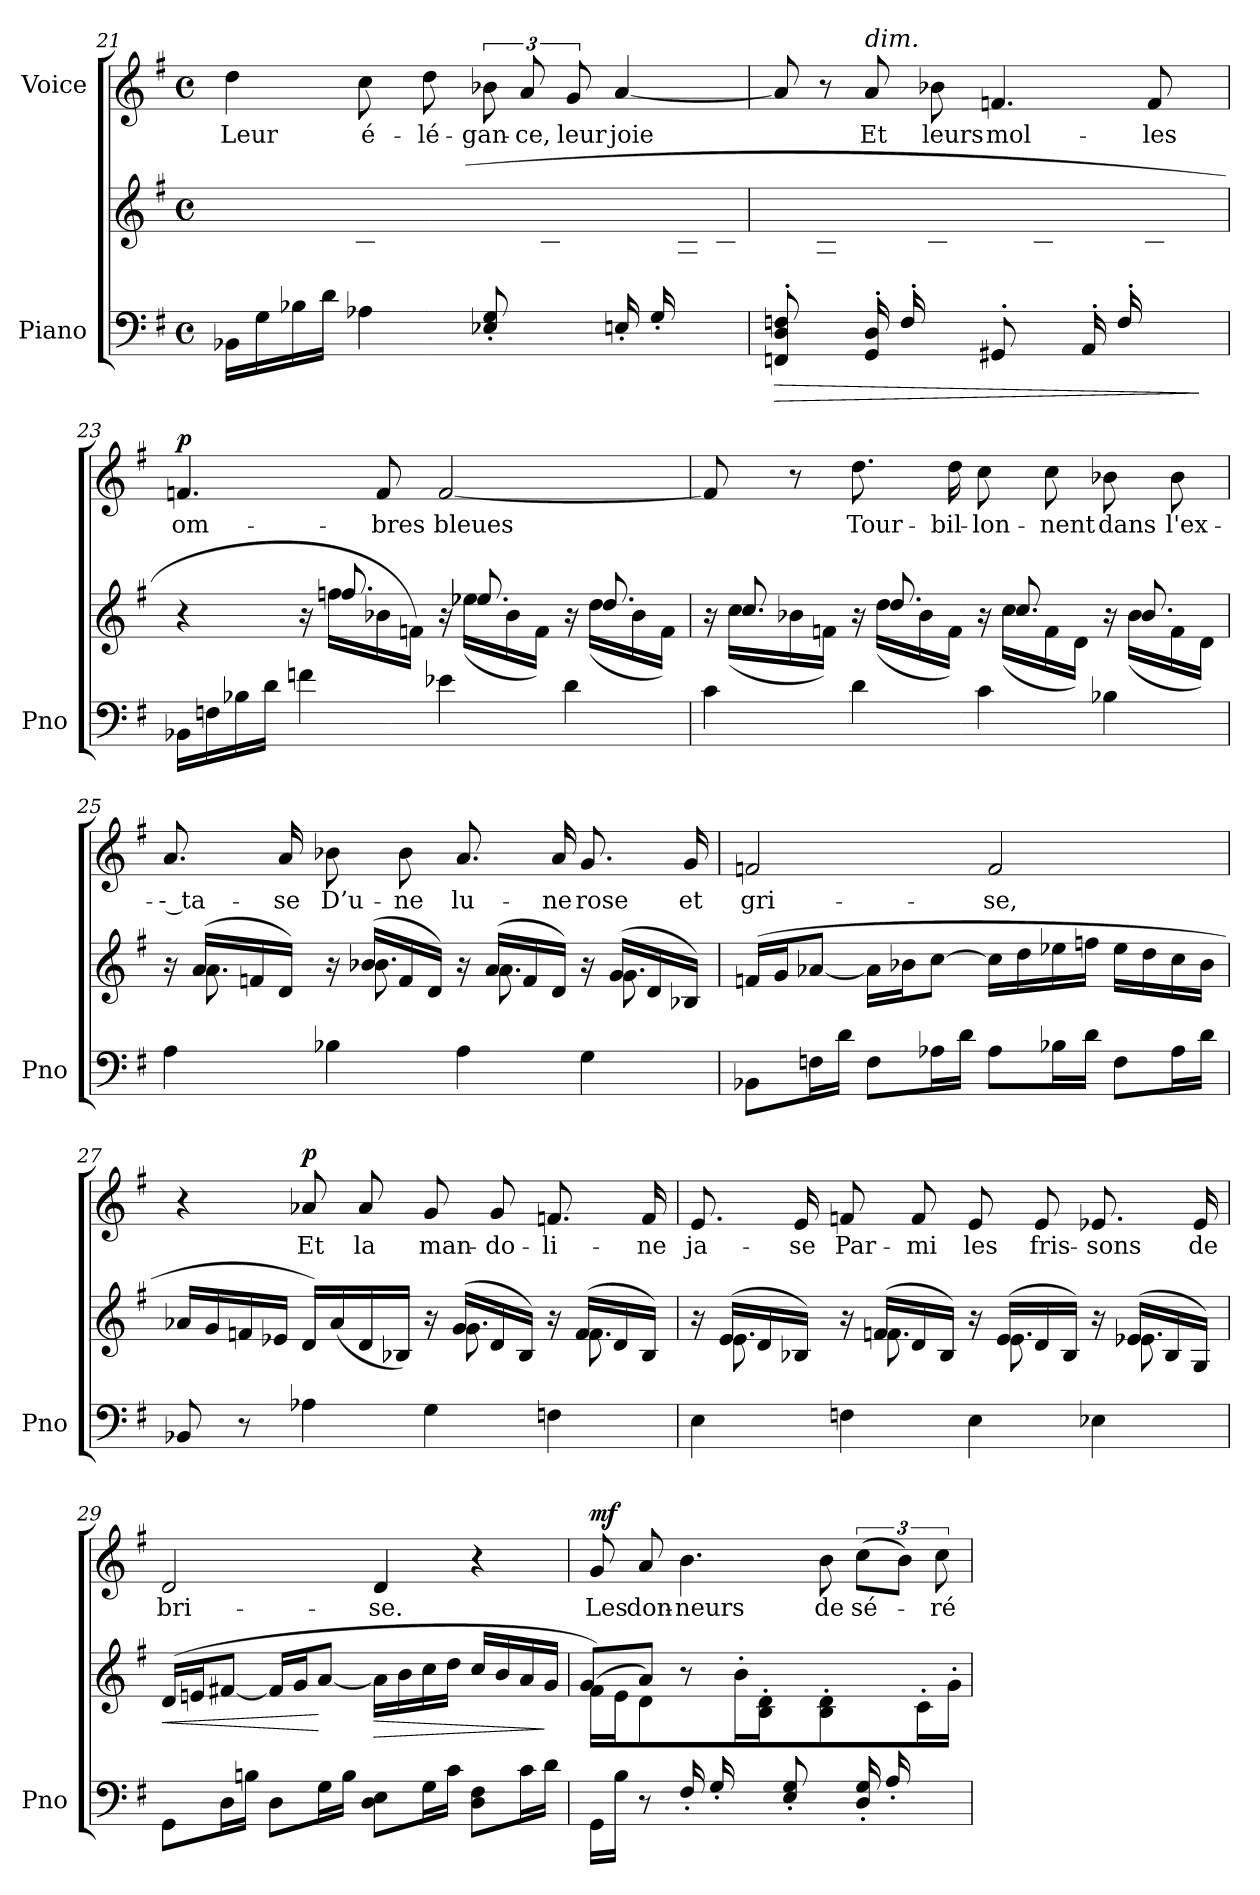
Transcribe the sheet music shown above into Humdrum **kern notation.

**kern	**kern	**dynam	**kern	**text	**dynam
*part2	*part2	*part2	*part1	*part1	*part1
*staff3	*staff2	*staff2/3	*staff1	*staff1	*staff1
*I"Piano	*	*	*I"Voice	*	*
*I'Pno	*	*	*	*	*
*clefF4	*clefG2	*	*clefG2	*	*
*k[f#]	*k[f#]	*	*k[f#]	*	*
*M4/4	*M4/4	*	*M4/4	*	*
*met(c)	*met(c)	*	*met(c)	*	*
=21	=21	=21	=21	=21	=21
*^	*	*	*	*	*
2ryy	(<16BB-X\LL	4ryy	.	4dd\	Leur	.
.	16G\	.	.	.	.	.
.	16B-X\	.	.	.	.	.
.	16d\JJ	.	.	.	.	.
.	4A-X\	16c/LL	.	8cc\	é-	.
.	.	16d/	.	.	.	.
.	.	16fn/	.	8dd\	-lé-	.
.	.	(16dd/JJ	.	.	.	.
8E-X/' 8G/'L	2ryy	8ryy	.	12b-X\	-gan-	.
.	.	.	.	12a/	-ce,	.
8ryy	.	8B-X\' 8d\' 8b-X\'J	.	.	.	.
.	.	.	.	12g/	leur	.
16En'/LL	.	8ryy	.	[4a/	joie	.
16G'/	.	.	.	.	.	.
8ryy	.	16A'\	.	.	.	.
.	.	16c#X\' 16a\'JJ	.	.	.	.
=22	=22	=22	=22	=22	=22	=22
!	!	!	!LO:HP:b=2	!	!	!
8FFn/' 8D/' 8Fn/'L	1ryy	8ryy	>	8a/]	.	.
8ryy	.	8A\' 8d\' 8a\'J	.	8r	.	.
!	!	!	!	!LO:TX:a:i:t=dim.	!	!
16GG/' 16D/'LL	.	8ryy	.	8a/	Et	.
16F'/	.	.	.	.	.	.
8ryy	.	16B-X'\	.	8b-X\	leurs	.
.	.	16d\' 16b-X\'JJ	.	.	.	.
8GG#X'/L	.	8ryy	.	4.fn/	mol-	.
8ryy	.	8Bn\' 8d\' 8fn\'J	.	.	.	.
16AA'/LL	.	8ryy	.	.	.	.
16F'/	.	.	.	.	.	.
8ryy	.	16cn'\	.	8f/	-les	.
.	.	16e-X\' 16f\'JJ	]	.	.	.
*v	*v	*	*	*	*	*
=23	=23	=23	=23	=23	=23
*	*^	*	*	*	*
!	!	!	!LO:DY:b	!	!	!
!	!	!	!LO:DY:n=1:b	!	!	!LO:DY:a
16BB-X\LL	4r	4ryy	pp other-dynamics	4.fn/	om-	p
16Fn\	.	.	.	.	.	.
16B-X\	.	.	.	.	.	.
16d\JJ	.	.	.	.	.	.
4fn\	16r	16ryy	.	.	.	.
.	8.ffn/	16ff\LL	.	.	.	.
.	.	16b-X\	.	8f/	-bres	.
.	.	16fn\JJ)	.	.	.	.
4e-X\	16r	16ryy	.	[2f/	bleues	.
.	8.ee-X/	(16ee-\LL	.	.	.	.
.	.	16b-\	.	.	.	.
.	.	16f\JJ)	.	.	.	.
4d\	16r	16ryy	.	.	.	.
.	8.dd/	(16dd\LL	.	.	.	.
.	.	16b-\	.	.	.	.
.	.	16f\JJ)	.	.	.	.
=24	=24	=24	=24	=24	=24	=24
4c\	16r	16ryy	.	8f/]	.	.
.	8.cc/	(16cc\LL	.	.	.	.
.	.	16b-X\	.	8r	.	.
.	.	16fn\JJ)	.	.	.	.
!	!	!	!	!	!	!LO:DY:a
!	!	!	!	!	!	!LO:DY:n=1:a
4d\	16r	16ryy	.	8.dd\	Tour-	p other-dynamics
.	8.dd/	(16dd\LL	.	.	.	.
.	.	16b-\	.	.	.	.
.	.	16f\JJ)	.	16dd\	-bil-	.
4c\	16r	16ryy	.	8cc\	-lon-	.
.	8.cc/	(16cc\LL	.	.	.	.
.	.	16f\	.	8cc\	-nent	.
.	.	16d\JJ)	.	.	.	.
4B-X\	16r	16ryy	.	8b-X\	dans	.
.	8.b-/	(16b-\LL	.	.	.	.
.	.	16f\	.	8b-\	l'ex-	.
.	.	16d\JJ)	.	.	.	.
=25	=25	=25	=25	=25	=25	=25
4A\	16r	16ryy	.	8.a/	-- ta-	.
.	(16a/LL	8.a\	.	.	.	.
.	16fn/	.	.	.	.	.
.	16d/JJ)	.	.	16a/	-se	.
4B-X\	16r	16ryy	.	8b-X\	D’u-	.
.	(16b-X/LL	8.b-\	.	.	.	.
.	16f/	.	.	8b-\	-ne	.
.	16d/JJ)	.	.	.	.	.
4A\	16r	16ryy	.	8.a/	lu-	.
.	(16a/LL	8.a\	.	.	.	.
.	16f/	.	.	.	.	.
.	16d/JJ)	.	.	16a/	-ne	.
4G\	16r	16ryy	.	8.g/	rose	.
.	(16g/LL	8.g\	.	.	.	.
.	16d/	.	.	.	.	.
.	16B-X/JJ)	.	.	16g/	et	.
*	*v	*v	*	*	*	*
=26	=26	=26	=26	=26	=26
8BB-X\L	(16fn/LL	.	2fn/	gri-	.
.	16g/J	.	.	.	.
16Fn\L	[8a-X/J	.	.	.	.
16d\JJ	.	.	.	.	.
8F\L	16a-\LL]	.	.	.	.
.	16b-X\J	.	.	.	.
16A-X\L	[8cc\J	.	.	.	.
16d\JJ	.	.	.	.	.
8A-\L	16cc\LL]	.	2f/	-se,	.
.	16dd\	.	.	.	.
16B-X\L	16ee-X\	.	.	.	.
16d\JJ	16ffn\JJ	.	.	.	.
8F\L	16ee-\LL	.	.	.	.
.	16dd\	.	.	.	.
16A-\L	16cc\	.	.	.	.
16d\JJ	16b-\JJ	.	.	.	.
=27	=27	=27	=27	=27	=27
*	*^	*	*	*	*
!	!	!	!LO:DY:b	!	!	!
!	!	!	!LO:DY:n=1:b	!	!	!
8BB-X/	16a-X/LL	16ryy	other-dynamics pp	4r	.	.
*	*v	*v	*	*	*	*
.	16g/	.	.	.	.
8r	16fn/	.	.	.	.
.	16e-X/JJ	.	.	.	.
!	!	!	!	!	!LO:DY:a
4A-X\	16d/LL)	.	8a-X/	Et	p
.	(16a-/	.	.	.	.
.	16d/	.	8a-/	la	.
.	16B-X/JJ)	.	.	.	.
4G\	16r	.	8g/	man-	.
*	*^	*	*	*	*
.	(16g/LL	8.g\	.	.	.	.
.	16d/	.	.	8g/	-do-	.
.	16B-/JJ)	.	.	.	.	.
4Fn\	16r	16ryy	.	8.fn/	-li-	.
.	(16f/LL	8.f\	.	.	.	.
.	16d/	.	.	.	.	.
.	16B-/JJ)	.	.	16f/	-ne	.
=28	=28	=28	=28	=28	=28	=28
4E\	16r	16ryy	.	8.e/	ja-	.
.	(16e/LL	8.e\	.	.	.	.
.	16d/	.	.	.	.	.
.	16B-X/JJ)	.	.	16e/	-se	.
4Fn\	16r	16ryy	.	8fn/	Par-	.
.	(16fn/LL	8.f\	.	.	.	.
.	16d/	.	.	8f/	-mi	.
.	16B-/JJ)	.	.	.	.	.
4E\	16r	16ryy	.	8e/	les	.
.	(16e/LL	8.e\	.	.	.	.
.	16d/	.	.	8e/	fris-	.
.	16B-/JJ)	.	.	.	.	.
4E-X\	16r	16ryy	.	8.e-X/	-sons	.
.	(16e-X/LL	8.e-\	.	.	.	.
.	16B-/	.	.	.	.	.
.	16G/JJ)	.	.	16e-/	de	.
*	*v	*v	*	*	*	*
=29	=29	=29	=29	=29	=29
!	!	!LO:HP:b	!	!	!
8GG\L	(16d/LL	<	2d/	bri-	.
.	16en/J	.	.	.	.
16D\L	[8f#X/J	.	.	.	.
16Bn\JJ	.	.	.	.	.
8D\L	16f#/LL]	.	.	.	.
.	16g/J	.	.	.	.
16G\L	[8a/J	[	.	.	.
16B\JJ	.	.	.	.	.
!	!	!LO:HP:b	!	!	!
8D\ 8E\L	16a\LL]	>	4d/	-se.	.
.	16b\	.	.	.	.
16G\L	16cc\	.	.	.	.
16c\JJ	16dd\JJ	.	.	.	.
8D\ 8F#\L	16cc/LL	.	4r	.	.
.	16b/	.	.	.	.
16c\L	16a/	.	.	.	.
16d\JJ	16g/JJ	]	.	.	.
=30	=30	=30	=30	=30	=30
*^	*^	*	*	*	*
!	!	!	!	!	!	!	!LO:DY:a
4ryy	16GG\LL	(<16f#\LL)	8g/L	.	8g/	Les	mf
.	16B\JJ	16e\J	.	.	.	.	.
.	8r	8d\J)	8a/J	.	8a/	don-	.
16F#'/LL	2.ryy	8ryy	8r	.	4.b\	-neurs	.
16G'/	.	.	.	.	.	.	.
8ryy	.	16b'\	2ryy	.	.	.	.
.	.	16B\' 16d\'JJ	.	.	.	.	.
8E/' 8G/'L	.	8ryy	.	.	.	.	.
8ryy	.	8B\' 8d\'J	.	.	8b\	de	.
16D/' 16G/'LL	.	8ryy	.	.	(12cc\L	sé-	.
16A'/	.	.	.	.	.	.	.
.	.	.	.	.	12b\J)	.	.
8ryy	.	16c'\	8ryy	.	.	.	.
.	.	.	.	.	12cc\	-ré-	.
.	.	16g'\JJ	.	.	.	.	.
*v	*v	*	*	*	*	*	*
*	*v	*v	*	*	*	*
=	=	=	=	=	=
*-	*-	*-	*-	*-	*-
